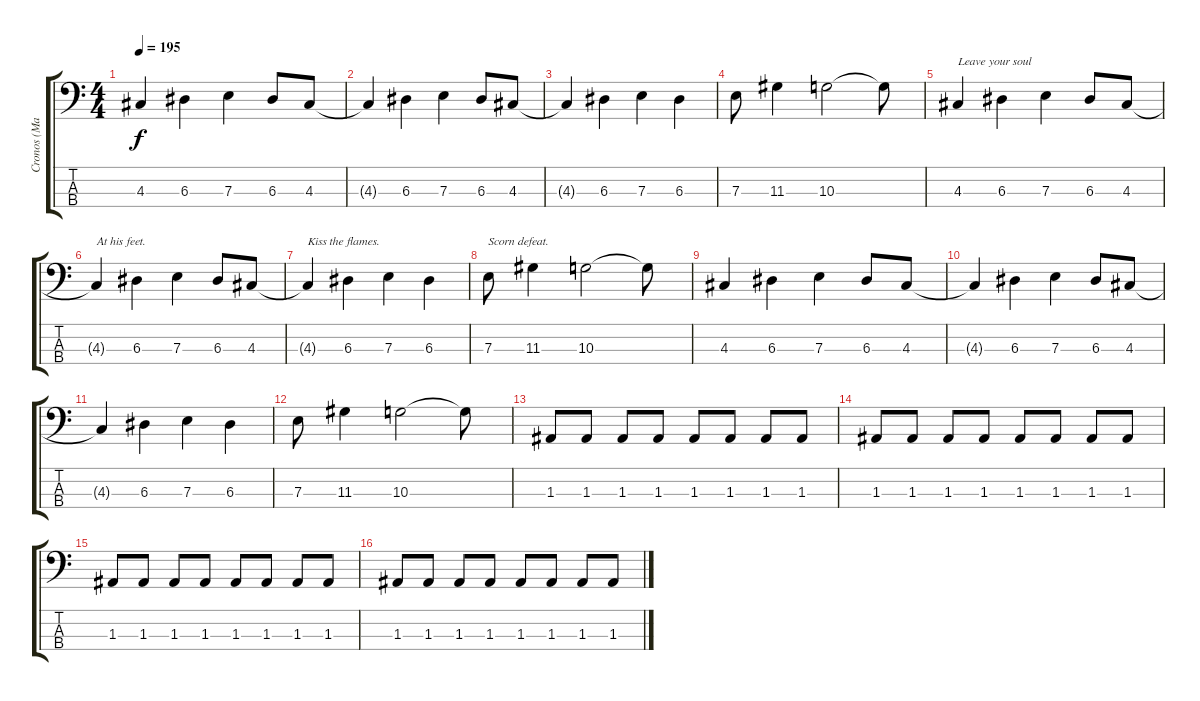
\track ("Cronos (Matthew)" "Cronos (Ma") {instrument electricbasspick}
\staff {score tabs}
\tuning (G2 D2 A1 E1) {hide}
\ts (4 4)
\tempo 195
\clef f4
\ks c
4.3.4{dy f} 6.3.4 7.3.4 6.3.8 4.3.8 |
4.3{t}.4 6.3.4 7.3.4 6.3.8 4.3.8 |
4.3{t}.4 6.3.4 7.3.4 6.3.4 |
7.3.8 11.3.4 10.3.2 10.3{t}.8 |
4.3.4{txt "Leave your soul"} 6.3.4 7.3.4 6.3.8 4.3.8 |
4.3{t}.4{txt "At his feet."} 6.3.4 7.3.4 6.3.8 4.3.8 |
4.3{t}.4{txt "Kiss the flames."} 6.3.4 7.3.4 6.3.4 |
7.3.8{txt "Scorn defeat."} 11.3.4 10.3.2 10.3{t}.8 |
4.3.4 6.3.4 7.3.4 6.3.8 4.3.8 |
4.3{t}.4 6.3.4 7.3.4 6.3.8 4.3.8 |
4.3{t}.4 6.3.4 7.3.4 6.3.4 |
7.3.8 11.3.4 10.3.2 10.3{t}.8 |
1.3.8 1.3.8 1.3.8 1.3.8 1.3.8 1.3.8 1.3.8 1.3.8 |
1.3.8 1.3.8 1.3.8 1.3.8 1.3.8 1.3.8 1.3.8 1.3.8 |
1.3.8 1.3.8 1.3.8 1.3.8 1.3.8 1.3.8 1.3.8 1.3.8 |
1.3.8 1.3.8 1.3.8 1.3.8 1.3.8 1.3.8 1.3.8 1.3.8
